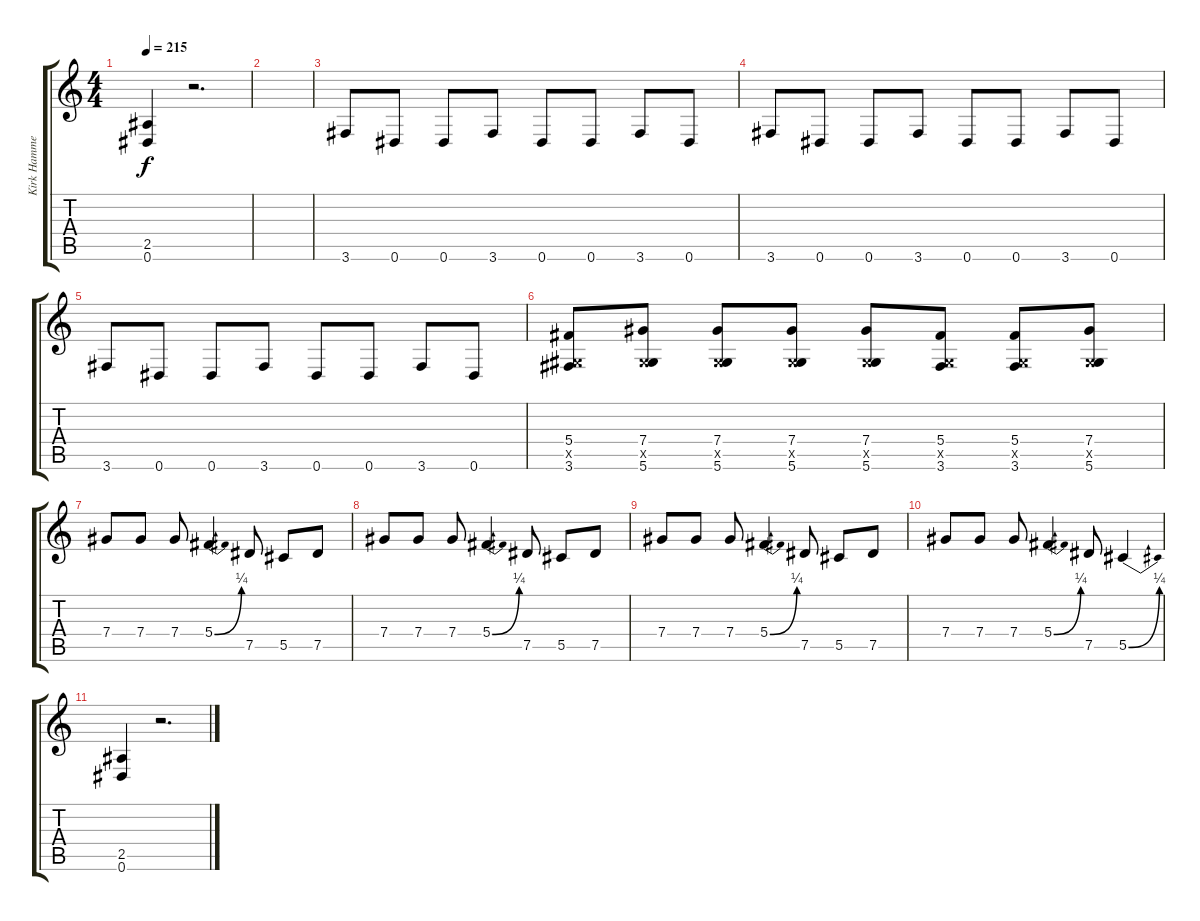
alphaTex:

\track ("Kirk Hammet" "Kirk Hamme") {instrument distortionguitar}
\staff {score tabs}
\tuning (Eb4 Bb3 Gb3 Db3 Ab2 Eb2) {hide}
\ts (4 4)
\tempo 215
\clef g2
\ks c
(2.5 0.6).4{dy f} r.2{d} |
|
3.6.8 0.6.8 0.6.8 3.6.8 0.6.8 0.6.8 3.6.8 0.6.8 |
3.6.8 0.6.8 0.6.8 3.6.8 0.6.8 0.6.8 3.6.8 0.6.8 |
3.6.8 0.6.8 0.6.8 3.6.8 0.6.8 0.6.8 3.6.8 0.6.8 |
(5.4 0.5{x} 3.6).8 (7.4 0.5{x} 5.6).8 (7.4 0.5{x} 5.6).8 (7.4 0.5{x} 5.6).8 (7.4 0.5{x} 5.6).8 (5.4 0.5{x} 3.6).8 (5.4 0.5{x} 3.6).8 (7.4 0.5{x} 5.6).8 |
7.4.8 7.4.8 7.4.8 5.4{be (bend 0 0 60 1)}.4 7.5.8 5.5.8 7.5.8 |
7.4.8 7.4.8 7.4.8 5.4{be (bend 0 0 60 1)}.4 7.5.8 5.5.8 7.5.8 |
7.4.8 7.4.8 7.4.8 5.4{be (bend 0 0 60 1)}.4 7.5.8 5.5.8 7.5.8 |
7.4.8 7.4.8 7.4.8 5.4{be (bend 0 0 60 1)}.4 7.5.8 5.5{be (bend 0 0 60 1)}.4 |
(2.5 0.6).4 r.2{d}
